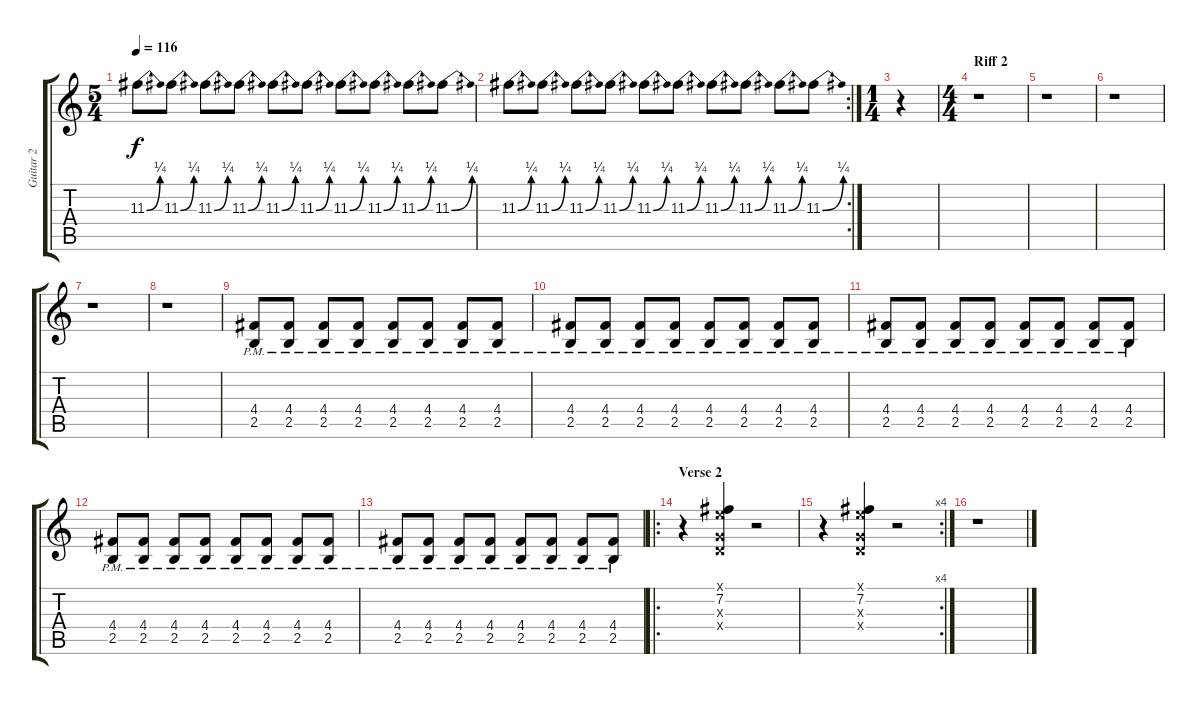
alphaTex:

\track ("Guitar 2" "Guitar 2") {instrument overdrivenguitar}
\staff {score tabs}
\tuning (E4 B3 G3 D3 A2 E2) {hide}
\ts (5 4)
\tempo 116
\clef g2
\ks c
11.3{be (bend 0 0 60 1)}.8{dy f} 11.3{be (bend 0 0 60 1)}.8 11.3{be (bend 0 0 60 1)}.8 11.3{be (bend 0 0 60 1)}.8 11.3{be (bend 0 0 60 1)}.8 11.3{be (bend 0 0 60 1)}.8 11.3{be (bend 0 0 60 1)}.8 11.3{be (bend 0 0 60 1)}.8 11.3{be (bend 0 0 60 1)}.8 11.3{be (bend 0 0 60 1)}.8 |
\rc 2
11.3{be (bend 0 0 60 1)}.8 11.3{be (bend 0 0 60 1)}.8 11.3{be (bend 0 0 60 1)}.8 11.3{be (bend 0 0 60 1)}.8 11.3{be (bend 0 0 60 1)}.8 11.3{be (bend 0 0 60 1)}.8 11.3{be (bend 0 0 60 1)}.8 11.3{be (bend 0 0 60 1)}.8 11.3{be (bend 0 0 60 1)}.8 11.3{be (bend 0 0 60 1)}.8 |
\ts (1 4)
r.4 |
\ts (4 4)
\section ("" "Riff 2")
r.1 |
r.1 |
r.1 |
r.1 |
r.1 |
(4.4{pm} 2.5{pm}).8 (4.4{pm} 2.5{pm}).8 (4.4{pm} 2.5{pm}).8 (4.4{pm} 2.5{pm}).8 (4.4{pm} 2.5{pm}).8 (4.4{pm} 2.5{pm}).8 (4.4{pm} 2.5{pm}).8 (4.4{pm} 2.5{pm}).8 |
(4.4{pm} 2.5{pm}).8 (4.4{pm} 2.5{pm}).8 (4.4{pm} 2.5{pm}).8 (4.4{pm} 2.5{pm}).8 (4.4{pm} 2.5{pm}).8 (4.4{pm} 2.5{pm}).8 (4.4{pm} 2.5{pm}).8 (4.4{pm} 2.5{pm}).8 |
(4.4{pm} 2.5{pm}).8 (4.4{pm} 2.5{pm}).8 (4.4{pm} 2.5{pm}).8 (4.4{pm} 2.5{pm}).8 (4.4{pm} 2.5{pm}).8 (4.4{pm} 2.5{pm}).8 (4.4{pm} 2.5{pm}).8 (4.4{pm} 2.5{pm}).8 |
(4.4{pm} 2.5{pm}).8 (4.4{pm} 2.5{pm}).8 (4.4{pm} 2.5{pm}).8 (4.4{pm} 2.5{pm}).8 (4.4{pm} 2.5{pm}).8 (4.4{pm} 2.5{pm}).8 (4.4{pm} 2.5{pm}).8 (4.4{pm} 2.5{pm}).8 |
(4.4{pm} 2.5{pm}).8 (4.4{pm} 2.5{pm}).8 (4.4{pm} 2.5{pm}).8 (4.4{pm} 2.5{pm}).8 (4.4{pm} 2.5{pm}).8 (4.4{pm} 2.5{pm}).8 (4.4{pm} 2.5{pm}).8 (4.4{pm} 2.5{pm}).8 |
\ro
\section ("" "Verse 2")
r.4 (0.1{x} 7.2 0.3{x} 0.4{x}).4 r.2 |
\rc 4
r.4 (0.1{x} 7.2 0.3{x} 0.4{x}).4 r.2 |
r.1
